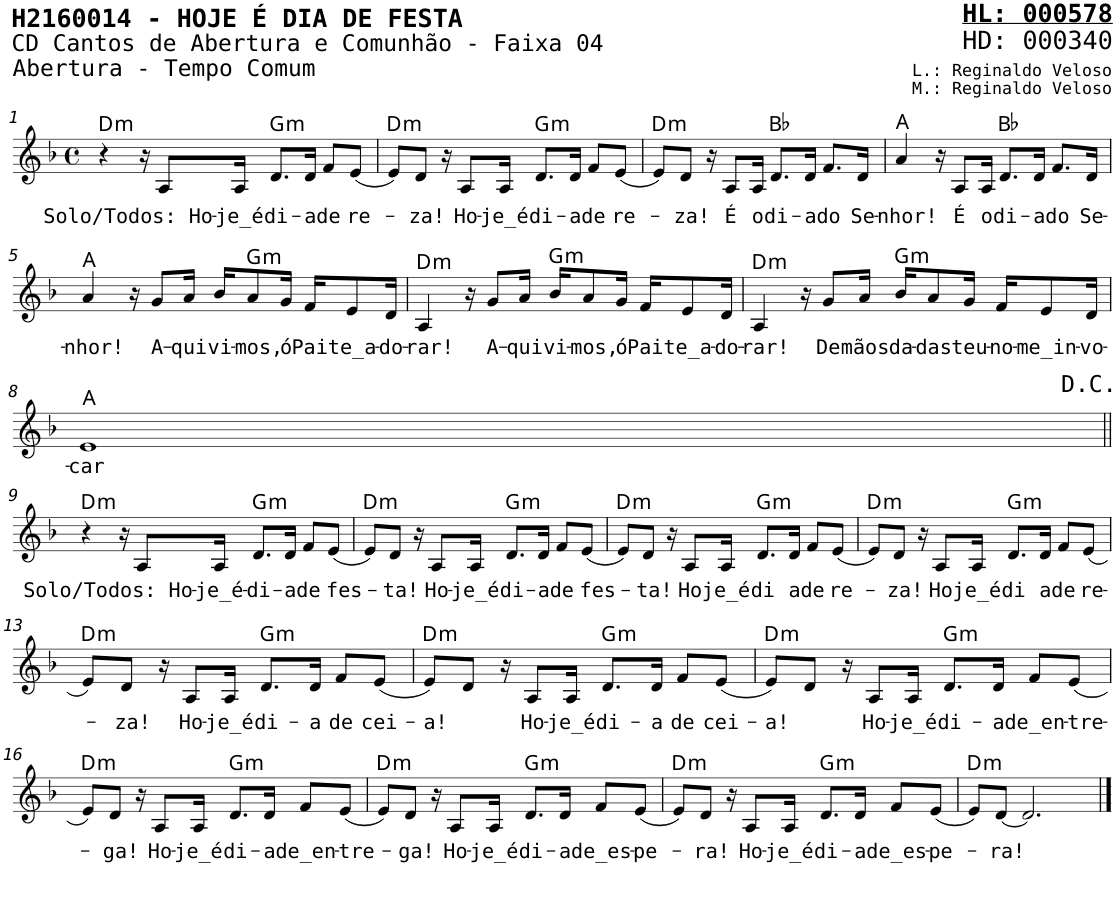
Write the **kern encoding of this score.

**kern	**text	**harte
*part1	*part1	*part1
*staff1	*staff1	*
*I"Voz	*	*
*I'V	*	*
*stria5	*	*
*clefG2	*	*
*k[b-]	*	*
*M4/4	*	*
*met(c)	*	*
=1	=1	=1
!	!	!LO:H:kt=m
4r	.	D:min
16r	.	.
!	!LO:LY:b	!
8A/L	Solo/Todos: Ho-	.
!	!LO:LY:b	!
16A/Jk	-je_é	.
!	!LO:LY:b	!LO:H:kt=m
8.d/L	di-	G:min
!	!LO:LY:b	!
16d/Jk	-a	.
!	!LO:LY:b	!
8f/L	de	.
!	!LO:LY:b	!
(8e/J	re-	.
=2	=2	=2
!	!	!LO:H:kt=m
8e/L)	.	D:min
!	!LO:LY:b	!
8d/J	-za!	.
16r	.	.
!	!LO:LY:b	!
8A/L	Ho-	.
!	!LO:LY:b	!
16A/Jk	-je_é	.
!	!LO:LY:b	!LO:H:kt=m
8.d/L	di-	G:min
!	!LO:LY:b	!
16d/Jk	-a	.
!	!LO:LY:b	!
8f/L	de	.
!	!LO:LY:b	!
(8e/J	re-	.
=3	=3	=3
!	!	!LO:H:kt=m
8e/L)	.	D:min
!	!LO:LY:b	!
8d/J	-za!	.
16r	.	.
!	!LO:LY:b	!
8A/L	É	.
!	!LO:LY:b	!
16A/Jk	o	.
!	!LO:LY:b	!
8.d/L	di-	Bb:maj
!	!LO:LY:b	!
16d/Jk	-a	.
!	!LO:LY:b	!
8.f/L	do	.
!	!LO:LY:b	!
16d/Jk	Se-	.
=4	=4	=4
!	!LO:LY:b	!
4a/	-nhor!	A:maj
16r	.	.
!	!LO:LY:b	!
8A/L	É	.
!	!LO:LY:b	!
16A/Jk	o	.
!	!LO:LY:b	!
8.d/L	di-	Bb:maj
!	!LO:LY:b	!
16d/Jk	-a	.
!	!LO:LY:b	!
8.f/L	do	.
!	!LO:LY:b	!
16d/Jk	Se-	.
!!LO:LB:g=z
=5	=5	=5
!	!LO:LY:b	!
4a/	-nhor!	A:maj
16r	.	.
!	!LO:LY:b	!
8g/L	A-	.
!	!LO:LY:b	!
16a/Jk	-qui	.
!	!LO:LY:b	!
16b-/KL	vi-	.
!	!LO:LY:b	!LO:H:kt=m
8a/	-mos,	G:min
!	!LO:LY:b	!
16g/Jk	ó	.
!	!LO:LY:b	!
16f/KL	Pai	.
!	!LO:LY:b	!
8e/	-te_a-	.
!	!LO:LY:b	!
16d/Jk	-do-	.
=6	=6	=6
!	!LO:LY:b	!LO:H:kt=m
4A/	-rar!	D:min
16r	.	.
!	!LO:LY:b	!
8g/L	A-	.
!	!LO:LY:b	!
16a/Jk	-qui	.
!	!LO:LY:b	!LO:H:kt=m
16b-/KL	vi-	G:min
!	!LO:LY:b	!
8a/	-mos,	.
!	!LO:LY:b	!
16g/Jk	ó	.
!	!LO:LY:b	!
16f/KL	Pai	.
!	!LO:LY:b	!
8e/	te_a-	.
!	!LO:LY:b	!
16d/Jk	-do-	.
=7	=7	=7
!	!LO:LY:b	!LO:H:kt=m
4A/	-rar!	D:min
16r	.	.
!	!LO:LY:b	!
8g/L	De	.
!	!LO:LY:b	!
16a/Jk	mãos	.
!	!LO:LY:b	!LO:H:kt=m
16b-/KL	da-	G:min
!	!LO:LY:b	!
8a/	-das	.
!	!LO:LY:b	!
16g/Jk	teu-	.
!	!LO:LY:b	!
16f/KL	-no-	.
!	!LO:LY:b	!
8e/	-me_in-	.
!	!LO:LY:b	!
16d/Jk	-vo-	.
!!LO:LB:g=z
=8	=8	=8
!	!LO:LY:b	!
1e	-car	A:maj
!!LO:LB:g=z
=9||	=9||	=9||
!	!	!LO:H:kt=m
4r	.	D:min
16r	.	.
!	!LO:LY:b	!
8A/L	Solo/Todos: Ho-	.
!	!LO:LY:b	!
16A/Jk	-je_é-	.
!	!LO:LY:b	!LO:H:kt=m
8.d/L	-di-	G:min
!	!LO:LY:b	!
16d/Jk	-a	.
!	!LO:LY:b	!
8f/L	de	.
!	!LO:LY:b	!
(8e/J	fes-	.
=10	=10	=10
!	!	!LO:H:kt=m
8e/L)	.	D:min
!	!LO:LY:b	!
8d/J	-ta!	.
16r	.	.
!	!LO:LY:b	!
8A/L	Ho-	.
!	!LO:LY:b	!
16A/Jk	-je_é	.
!	!LO:LY:b	!LO:H:kt=m
8.d/L	di-	G:min
!	!LO:LY:b	!
16d/Jk	-a	.
!	!LO:LY:b	!
8f/L	de	.
!	!LO:LY:b	!
(8e/J	fes-	.
=11	=11	=11
!	!	!LO:H:kt=m
8e/L)	.	D:min
!	!LO:LY:b	!
8d/J	-ta!	.
16r	.	.
!	!LO:LY:b	!
8A/L	Ho	.
!	!LO:LY:b	!
16A/Jk	je_é	.
!	!LO:LY:b	!LO:H:kt=m
8.d/L	di	G:min
!	!LO:LY:b	!
16d/Jk	a	.
!	!LO:LY:b	!
8f/L	de	.
!	!LO:LY:b	!
(8e/J	re-	.
=12	=12	=12
!	!	!LO:H:kt=m
8e/L)	.	D:min
!	!LO:LY:b	!
8d/J	-za!	.
16r	.	.
!	!LO:LY:b	!
8A/L	Ho	.
!	!LO:LY:b	!
16A/Jk	je_é	.
!	!LO:LY:b	!LO:H:kt=m
8.d/L	di	G:min
!	!LO:LY:b	!
16d/Jk	a	.
!	!LO:LY:b	!
8f/L	de	.
!	!LO:LY:b	!
(8e/J	re-	.
!!LO:LB:g=z
=13	=13	=13
!	!	!LO:H:kt=m
8e/L)	.	D:min
!	!LO:LY:b	!
8d/J	-za!	.
16r	.	.
!	!LO:LY:b	!
8A/L	Ho-	.
!	!LO:LY:b	!
16A/Jk	-je_é	.
!	!LO:LY:b	!LO:H:kt=m
8.d/L	di-	G:min
!	!LO:LY:b	!
16d/Jk	-a	.
!	!LO:LY:b	!
8f/L	de	.
!	!LO:LY:b	!
(8e/J	cei-	.
=14	=14	=14
!	!LO:LY:b	!LO:H:kt=m
8e/L)	-a!	D:min
8d/J	.	.
16r	.	.
!	!LO:LY:b	!
8A/L	Ho-	.
!	!LO:LY:b	!
16A/Jk	-je_é	.
!	!LO:LY:b	!LO:H:kt=m
8.d/L	di-	G:min
!	!LO:LY:b	!
16d/Jk	-a	.
!	!LO:LY:b	!
8f/L	de	.
!	!LO:LY:b	!
(8e/J	cei-	.
=15	=15	=15
!	!LO:LY:b	!LO:H:kt=m
8e/L)	-a!	D:min
8d/J	.	.
16r	.	.
!	!LO:LY:b	!
8A/L	Ho-	.
!	!LO:LY:b	!
16A/Jk	-je_é	.
!	!LO:LY:b	!LO:H:kt=m
8.d/L	di-	G:min
!	!LO:LY:b	!
16d/Jk	-a	.
!	!LO:LY:b	!
8f/L	de_en-	.
!	!LO:LY:b	!
(8e/J	-tre-	.
!!LO:LB:g=z
=16	=16	=16
!	!	!LO:H:kt=m
8e/L)	.	D:min
!	!LO:LY:b	!
8d/J	-ga!	.
16r	.	.
!	!LO:LY:b	!
8A/L	Ho-	.
!	!LO:LY:b	!
16A/Jk	-je_é	.
!	!LO:LY:b	!LO:H:kt=m
8.d/L	di-	G:min
!	!LO:LY:b	!
16d/Jk	-a	.
!	!LO:LY:b	!
8f/L	de_en-	.
!	!LO:LY:b	!
(8e/J	-tre-	.
=17	=17	=17
!	!	!LO:H:kt=m
8e/L)	.	D:min
!	!LO:LY:b	!
8d/J	-ga!	.
16r	.	.
!	!LO:LY:b	!
8A/L	Ho-	.
!	!LO:LY:b	!
16A/Jk	-je_é	.
!	!LO:LY:b	!LO:H:kt=m
8.d/L	di-	G:min
!	!LO:LY:b	!
16d/Jk	-a	.
!	!LO:LY:b	!
8f/L	de_es-	.
!	!LO:LY:b	!
(8e/J	-pe-	.
=18	=18	=18
!	!	!LO:H:kt=m
8e/L)	.	D:min
!	!LO:LY:b	!
8d/J	-ra!	.
16r	.	.
!	!LO:LY:b	!
8A/L	Ho-	.
!	!LO:LY:b	!
16A/Jk	-je_é	.
!	!LO:LY:b	!LO:H:kt=m
8.d/L	di-	G:min
!	!LO:LY:b	!
16d/Jk	-a	.
!	!LO:LY:b	!
8f/L	de_es-	.
!	!LO:LY:b	!
(8e/J	-pe-	.
=19	=19	=19
!	!	!LO:H:kt=m
8e/L)	.	D:min
!	!LO:LY:b	!
[8d/J	-ra!	.
2.d/]	.	.
==	==	==
*-	*-	*-
